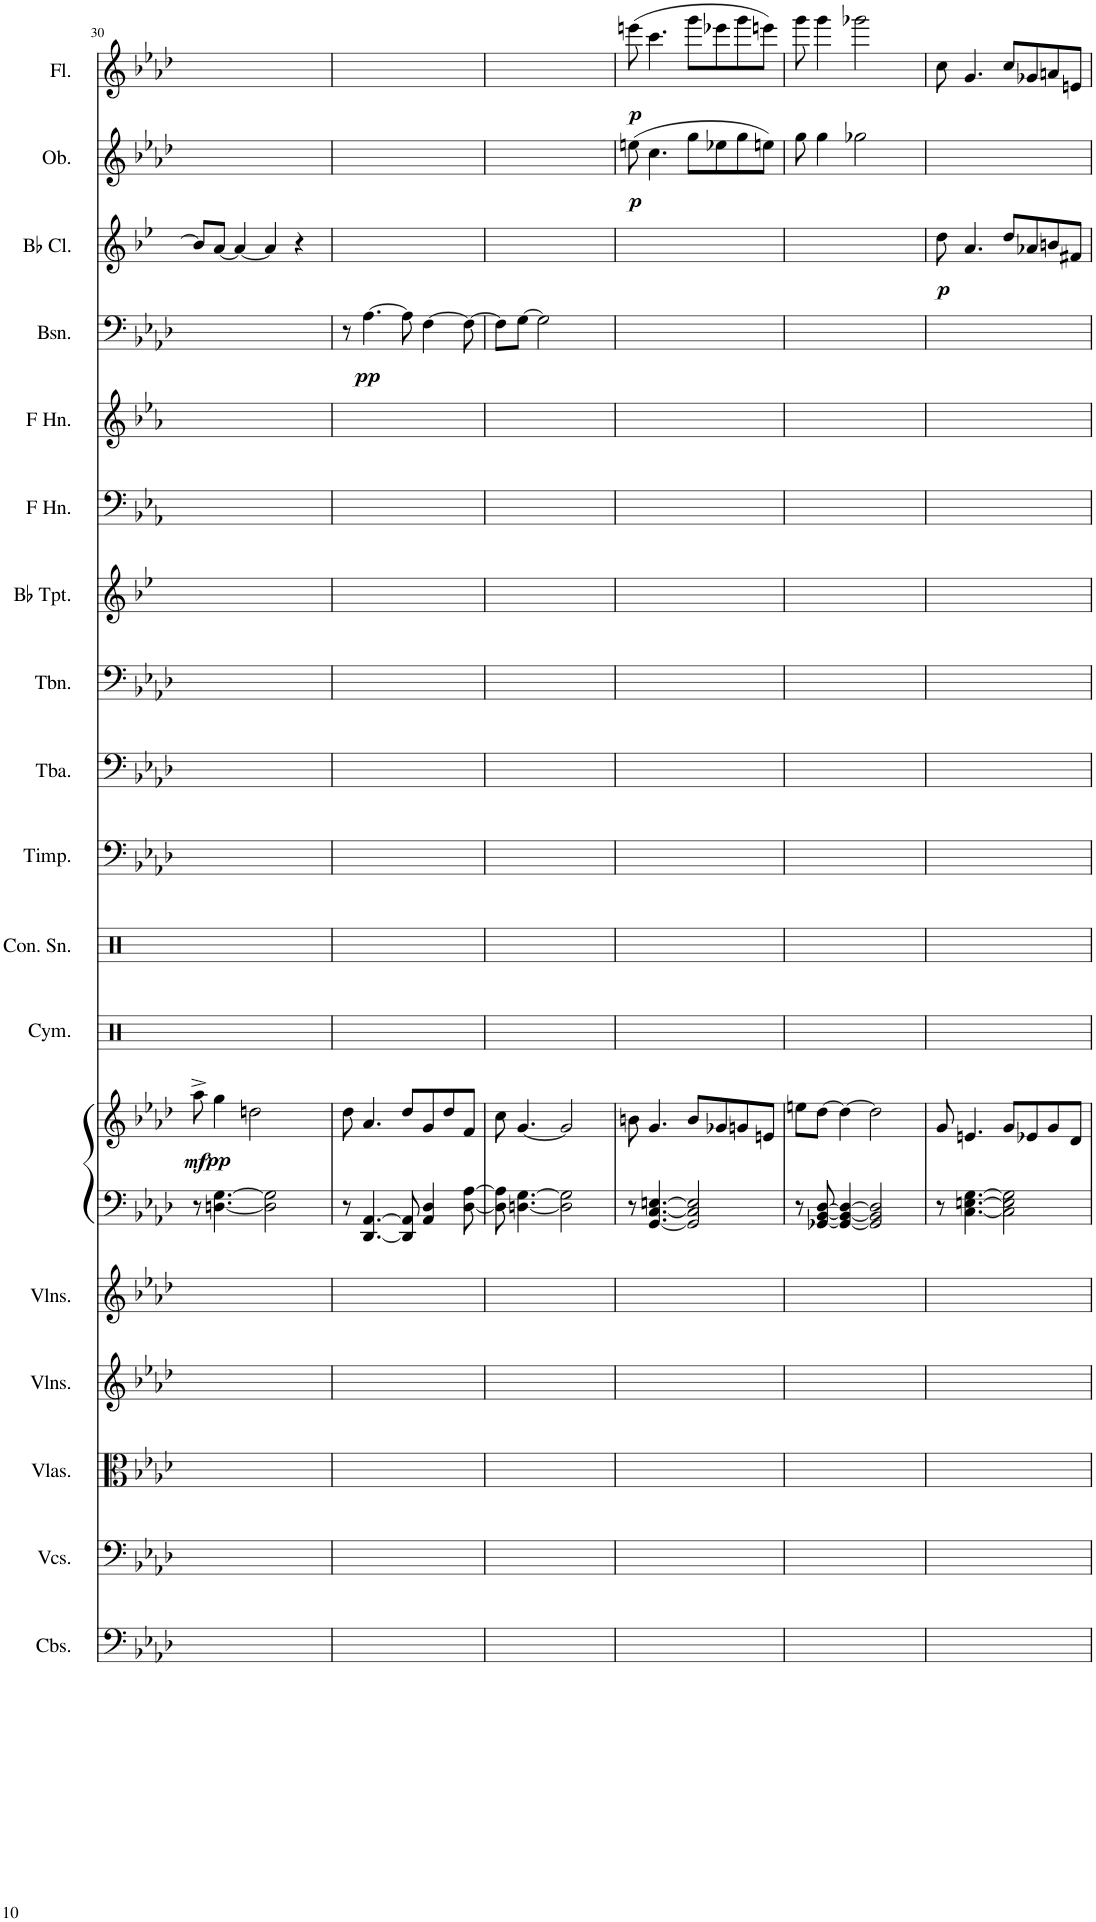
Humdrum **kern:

**kern	**kern	**kern	**kern	**kern	**kern	**kern	**dynam	**kern	**kern	**kern	**kern	**kern	**kern	**kern	**kern	**kern	**dynam	**kern	**dynam	**kern	**dynam	**kern	**dynam
*part18	*part17	*part16	*part15	*part14	*part13	*part13	*part13	*part12	*part11	*part10	*part9	*part8	*part7	*part6	*part5	*part4	*part4	*part3	*part3	*part2	*part2	*part1	*part1
*staff19	*staff18	*staff17	*staff16	*staff15	*staff14	*staff13	*staff13/14	*staff12	*staff11	*staff10	*staff9	*staff8	*staff7	*staff6	*staff5	*staff4	*staff4	*staff3	*staff3	*staff2	*staff2	*staff1	*staff1
*I"Contrabasses	*I"Violoncellos	*I"Violas	*I"Violins	*I"Violins	*I"Piano	*	*	*I"Cymbal	*I"Concert Snare Drum	*I"Timpani	*I"Tuba	*I"Trombone	*I"Bb Trumpet	*I"Horn in F	*I"Horn in F	*I"Bassoon	*	*I"Bb Clarinet	*	*I"Oboe	*	*I"Flute	*
*I'Cbs.	*I'Vcs.	*I'Vlas.	*I'Vlns.	*I'Vlns.	*I'Pno	*	*	*I'Cym.	*I'Con. Sn.	*I'Timp.	*I'Tba.	*I'Tbn.	*I'Bb Tpt.	*	*	*I'Bsn.	*	*I'Bb Cl.	*	*I'Ob.	*	*I'Fl.	*
!!LO:PB:g=z
*clefF4	*clefF4	*clefC3	*clefG2	*clefG2	*clefF4	*clefG2	*	*clefX	*clefX	*clefF4	*clefF4	*clefF4	*clefG2	*clefF4	*clefG2	*clefF4	*	*clefG2	*	*clefG2	*	*clefG2	*
*Trd7c12	*	*	*	*	*	*	*	*	*	*	*	*	*Trd1c2	*Trd4c7	*Trd4c7	*	*	*Trd1c2	*	*	*	*	*
*k[b-e-a-d-]	*k[b-e-a-d-]	*k[b-e-a-d-]	*k[b-e-a-d-]	*k[b-e-a-d-]	*k[b-e-a-d-]	*k[b-e-a-d-]	*	*k[]	*k[]	*k[b-e-a-d-]	*k[b-e-a-d-]	*k[b-e-a-d-]	*k[b-e-]	*k[b-e-a-]	*k[b-e-a-]	*k[b-e-a-d-]	*	*k[b-e-]	*	*k[b-e-a-d-]	*	*k[b-e-a-d-]	*
*f:	*f:	*f:	*f:	*f:	*f:	*f:	*	*	*	*f:	*f:	*f:	*g:	*c:	*c:	*f:	*	*g:	*	*f:	*	*f:	*
*M4/4	*M4/4	*M4/4	*M4/4	*M4/4	*M4/4	*M4/4	*	*M4/4	*M4/4	*M4/4	*M4/4	*M4/4	*M4/4	*M4/4	*M4/4	*M4/4	*	*M4/4	*	*M4/4	*	*M4/4	*
=30	=30	=30	=30	=30	=30	=30	=30	=30	=30	=30	=30	=30	=30	=30	=30	=30	=30	=30	=30	=30	=30	=30	=30
!	!	!	!	!	!	!	!LO:DY:b	!	!	!	!	!	!	!	!	!	!	!	!	!	!	!	!
1ryy	1ryy	1ryy	1ryy	1ryy	8r	8aa-^\	mf	1ryy	1ryy	1ryy	1ryy	1ryy	1ryy	1ryy	1ryy	1ryy	.	8b-/L]	.	1ryy	.	1ryy	.
!	!	!	!	!	!	!	!LO:DY:b	!	!	!	!	!	!	!	!	!	!	!	!	!	!	!	!
.	.	.	.	.	[4.Dn\ [4.G\	4gg\	pp	.	.	.	.	.	.	.	.	.	.	[8a/J	.	.	.	.	.
.	.	.	.	.	.	.	.	.	.	.	.	.	.	.	.	.	.	4a/_	.	.	.	.	.
.	.	.	.	.	.	2ddn\	.	.	.	.	.	.	.	.	.	.	.	.	.	.	.	.	.
.	.	.	.	.	2D\] 2G\]	.	.	.	.	.	.	.	.	.	.	.	.	4a/]	.	.	.	.	.
.	.	.	.	.	.	.	.	.	.	.	.	.	.	.	.	.	.	4r	.	.	.	.	.
.	.	.	.	.	.	8ryy	.	.	.	.	.	.	.	.	.	.	.	.	.	.	.	.	.
=31	=31	=31	=31	=31	=31	=31	=31	=31	=31	=31	=31	=31	=31	=31	=31	=31	=31	=31	=31	=31	=31	=31	=31
1ryy	1ryy	1ryy	1ryy	1ryy	8r	8dd-\	.	1ryy	1ryy	1ryy	1ryy	1ryy	1ryy	1ryy	1ryy	8r	.	1ryy	.	1ryy	.	1ryy	.
!	!	!	!	!	!	!	!	!	!	!	!	!	!	!	!	!	!LO:DY:b	!	!	!	!	!	!
.	.	.	.	.	[4.DD-/ [4.AA-/	4.a-/	.	.	.	.	.	.	.	.	.	[4.A-\	pp	.	.	.	.	.	.
.	.	.	.	.	8DD-/] 8AA-/]	8dd-/L	.	.	.	.	.	.	.	.	.	8A-\]	.	.	.	.	.	.	.
.	.	.	.	.	4AA-/ 4D-/	8g/	.	.	.	.	.	.	.	.	.	[4F\	.	.	.	.	.	.	.
.	.	.	.	.	.	8dd-/	.	.	.	.	.	.	.	.	.	.	.	.	.	.	.	.	.
.	.	.	.	.	[8D-\ [8A-\	8f/J	.	.	.	.	.	.	.	.	.	8F\_	.	.	.	.	.	.	.
=32	=32	=32	=32	=32	=32	=32	=32	=32	=32	=32	=32	=32	=32	=32	=32	=32	=32	=32	=32	=32	=32	=32	=32
1ryy	1ryy	1ryy	1ryy	1ryy	8D-\] 8A-\]	8cc\	.	1ryy	1ryy	1ryy	1ryy	1ryy	1ryy	1ryy	1ryy	8F\L]	.	1ryy	.	1ryy	.	1ryy	.
.	.	.	.	.	[4.Dn\ [4.G\	[4.g/	.	.	.	.	.	.	.	.	.	[8G\J	.	.	.	.	.	.	.
.	.	.	.	.	.	.	.	.	.	.	.	.	.	.	.	2G\]	.	.	.	.	.	.	.
.	.	.	.	.	2D\] 2G\]	2g/]	.	.	.	.	.	.	.	.	.	.	.	.	.	.	.	.	.
.	.	.	.	.	.	.	.	.	.	.	.	.	.	.	.	4ryy	.	.	.	.	.	.	.
=33	=33	=33	=33	=33	=33	=33	=33	=33	=33	=33	=33	=33	=33	=33	=33	=33	=33	=33	=33	=33	=33	=33	=33
!	!	!	!	!	!	!	!	!	!	!	!	!	!	!	!	!	!	!	!	!	!LO:DY:b	!	!LO:DY:b
1ryy	1ryy	1ryy	1ryy	1ryy	8r	8bn\	.	1ryy	1ryy	1ryy	1ryy	1ryy	1ryy	1ryy	1ryy	1ryy	.	1ryy	.	(8een\	p	(8eeen\	p
.	.	.	.	.	[4.GG/ [4.C/ [4.En/	4.g/	.	.	.	.	.	.	.	.	.	.	.	.	.	4.cc\	.	4.ccc\	.
.	.	.	.	.	2GG/] 2C/] 2E/]	8b/L	.	.	.	.	.	.	.	.	.	.	.	.	.	8gg\L	.	8ggg\L	.
.	.	.	.	.	.	8g-X/	.	.	.	.	.	.	.	.	.	.	.	.	.	8ee-X\	.	8eee-X\	.
.	.	.	.	.	.	8gn/	.	.	.	.	.	.	.	.	.	.	.	.	.	8gg\	.	8ggg\	.
.	.	.	.	.	.	8en/J	.	.	.	.	.	.	.	.	.	.	.	.	.	8een\J)	.	8eeen\J)	.
=34	=34	=34	=34	=34	=34	=34	=34	=34	=34	=34	=34	=34	=34	=34	=34	=34	=34	=34	=34	=34	=34	=34	=34
1ryy	1ryy	1ryy	1ryy	1ryy	8r	8een\L	.	1ryy	1ryy	1ryy	1ryy	1ryy	1ryy	1ryy	1ryy	1ryy	.	1ryy	.	8gg\	.	8ggg\	.
.	.	.	.	.	[8GG-X/ [8BB-/ [8D-/	[8dd-\J	.	.	.	.	.	.	.	.	.	.	.	.	.	4gg\	.	4ggg\	.
.	.	.	.	.	4GG-/_ 4BB-/_ 4D-/_	4dd-\_	.	.	.	.	.	.	.	.	.	.	.	.	.	.	.	.	.
.	.	.	.	.	.	.	.	.	.	.	.	.	.	.	.	.	.	.	.	2gg-X\	.	2ggg-X\	.
.	.	.	.	.	2GG-/] 2BB-/] 2D-/]	2dd-\]	.	.	.	.	.	.	.	.	.	.	.	.	.	.	.	.	.
.	.	.	.	.	.	.	.	.	.	.	.	.	.	.	.	.	.	.	.	8ryy	.	8ryy	.
=35	=35	=35	=35	=35	=35	=35	=35	=35	=35	=35	=35	=35	=35	=35	=35	=35	=35	=35	=35	=35	=35	=35	=35
!	!	!	!	!	!	!	!	!	!	!	!	!	!	!	!	!	!	!	!LO:DY:b	!	!	!	!
1ryy	1ryy	1ryy	1ryy	1ryy	8r	8g/	.	1ryy	1ryy	1ryy	1ryy	1ryy	1ryy	1ryy	1ryy	1ryy	.	8dd\	p	1ryy	.	8cc\	.
.	.	.	.	.	[4.C\ [4.En\ [4.G\	4.en/	.	.	.	.	.	.	.	.	.	.	.	4.a/	.	.	.	4.g/	.
.	.	.	.	.	2C\] 2E\] 2G\]	8g/L	.	.	.	.	.	.	.	.	.	.	.	8dd/L	.	.	.	8cc/L	.
.	.	.	.	.	.	8e-X/	.	.	.	.	.	.	.	.	.	.	.	8a-X/	.	.	.	8g-X/	.
.	.	.	.	.	.	8g/	.	.	.	.	.	.	.	.	.	.	.	8bn/	.	.	.	8an/	.
.	.	.	.	.	.	8d-/J	.	.	.	.	.	.	.	.	.	.	.	8f#X/J	.	.	.	8en/J	.
=	=	=	=	=	=	=	=	=	=	=	=	=	=	=	=	=	=	=	=	=	=	=	=
*-	*-	*-	*-	*-	*-	*-	*-	*-	*-	*-	*-	*-	*-	*-	*-	*-	*-	*-	*-	*-	*-	*-	*-
